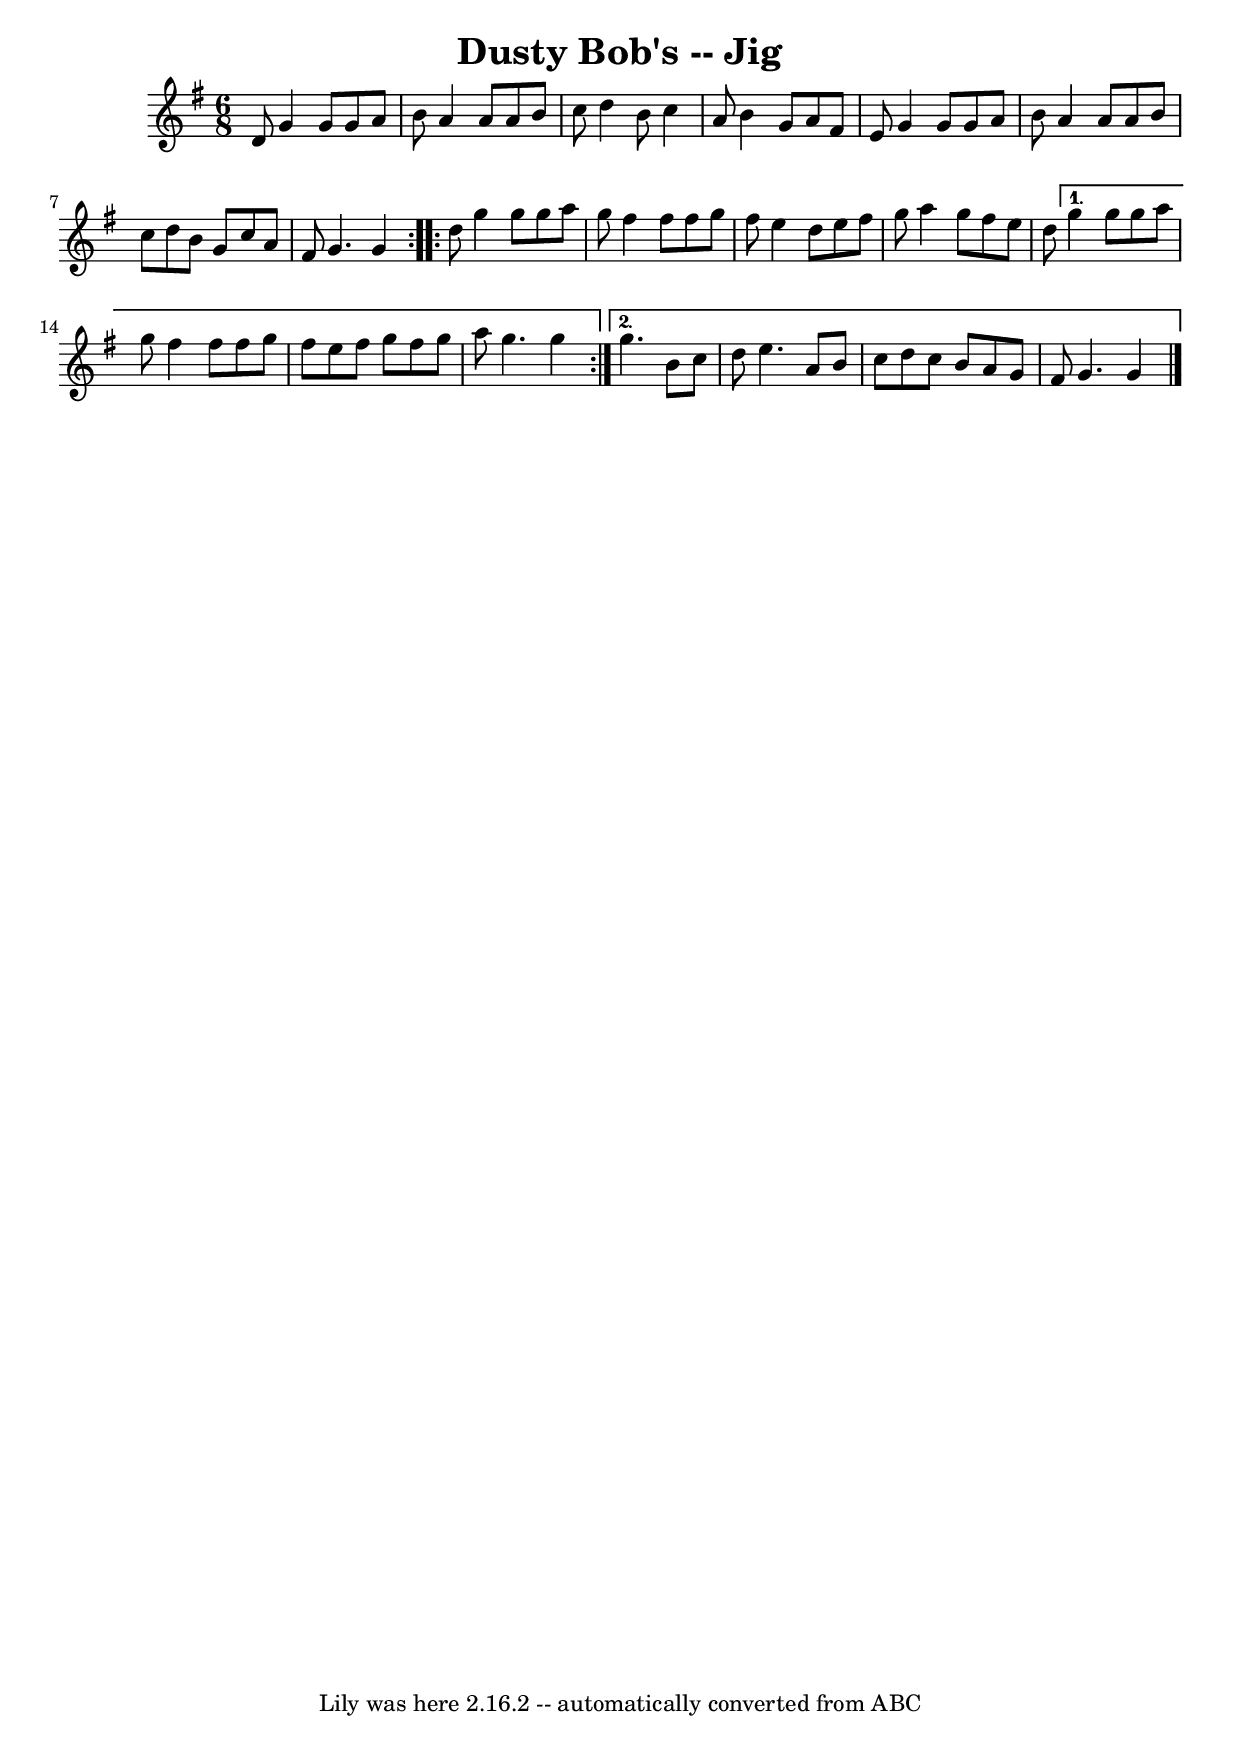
\version "2.7.40"
\include "Mammoth.ily"
\header {
	book = "Ryan's Mammoth Collection of Fiddle Tunes"
	crossRefNumber = "1"
	footnotes = ""
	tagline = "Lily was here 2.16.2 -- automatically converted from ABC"
	title = "Dusty Bob's -- Jig"
}
voicedefault =  {
\set Score.defaultBarType = "empty"

\repeat volta 2 {
\time 6/8 \key g \major d'8        |
 g'4 g'8 g'8 a'8 b'8 
   |
 a'4 a'8 a'8 b'8 c''8    |
 d''4 b'8    
c''4 a'8    |
 b'4 g'8 a'8 fis'8 e'8    |
     
|
 g'4 g'8 g'8 a'8 b'8    |
 a'4 a'8 a'8    
b'8 c''8    |
 d''8 b'8 g'8 c''8 a'8 fis'8    
|
 g'4. g'4    }     \repeat volta 2 { d''8        |
 g''4 
 g''8 g''8 a''8 g''8    |
 fis''4 fis''8 fis''8    
g''8 fis''8    |
 e''4 d''8 e''8 fis''8 g''8    |
 
 a''4 g''8 fis''8 e''8 d''8    |
     } \alternative{{   
g''4 g''8 g''8 a''8 g''8    |
 fis''4 fis''8 fis''8   
 g''8 fis''8    |
 e''8 fis''8 g''8 fis''8 g''8 a''8  
  |
 g''4. g''4    |
     } { g''4. b'8 c''8 d''8   
 |
 e''4. a'8 b'8 c''8    |
 d''8 c''8 b'8    
a'8 g'8 fis'8    |
 g'4. g'4    \bar "|."   }}
}

\score{
    <<

	\context Staff="default"
	{
	    \voicedefault 
	}

    >>
	\layout {
	}
	\midi {}
}
